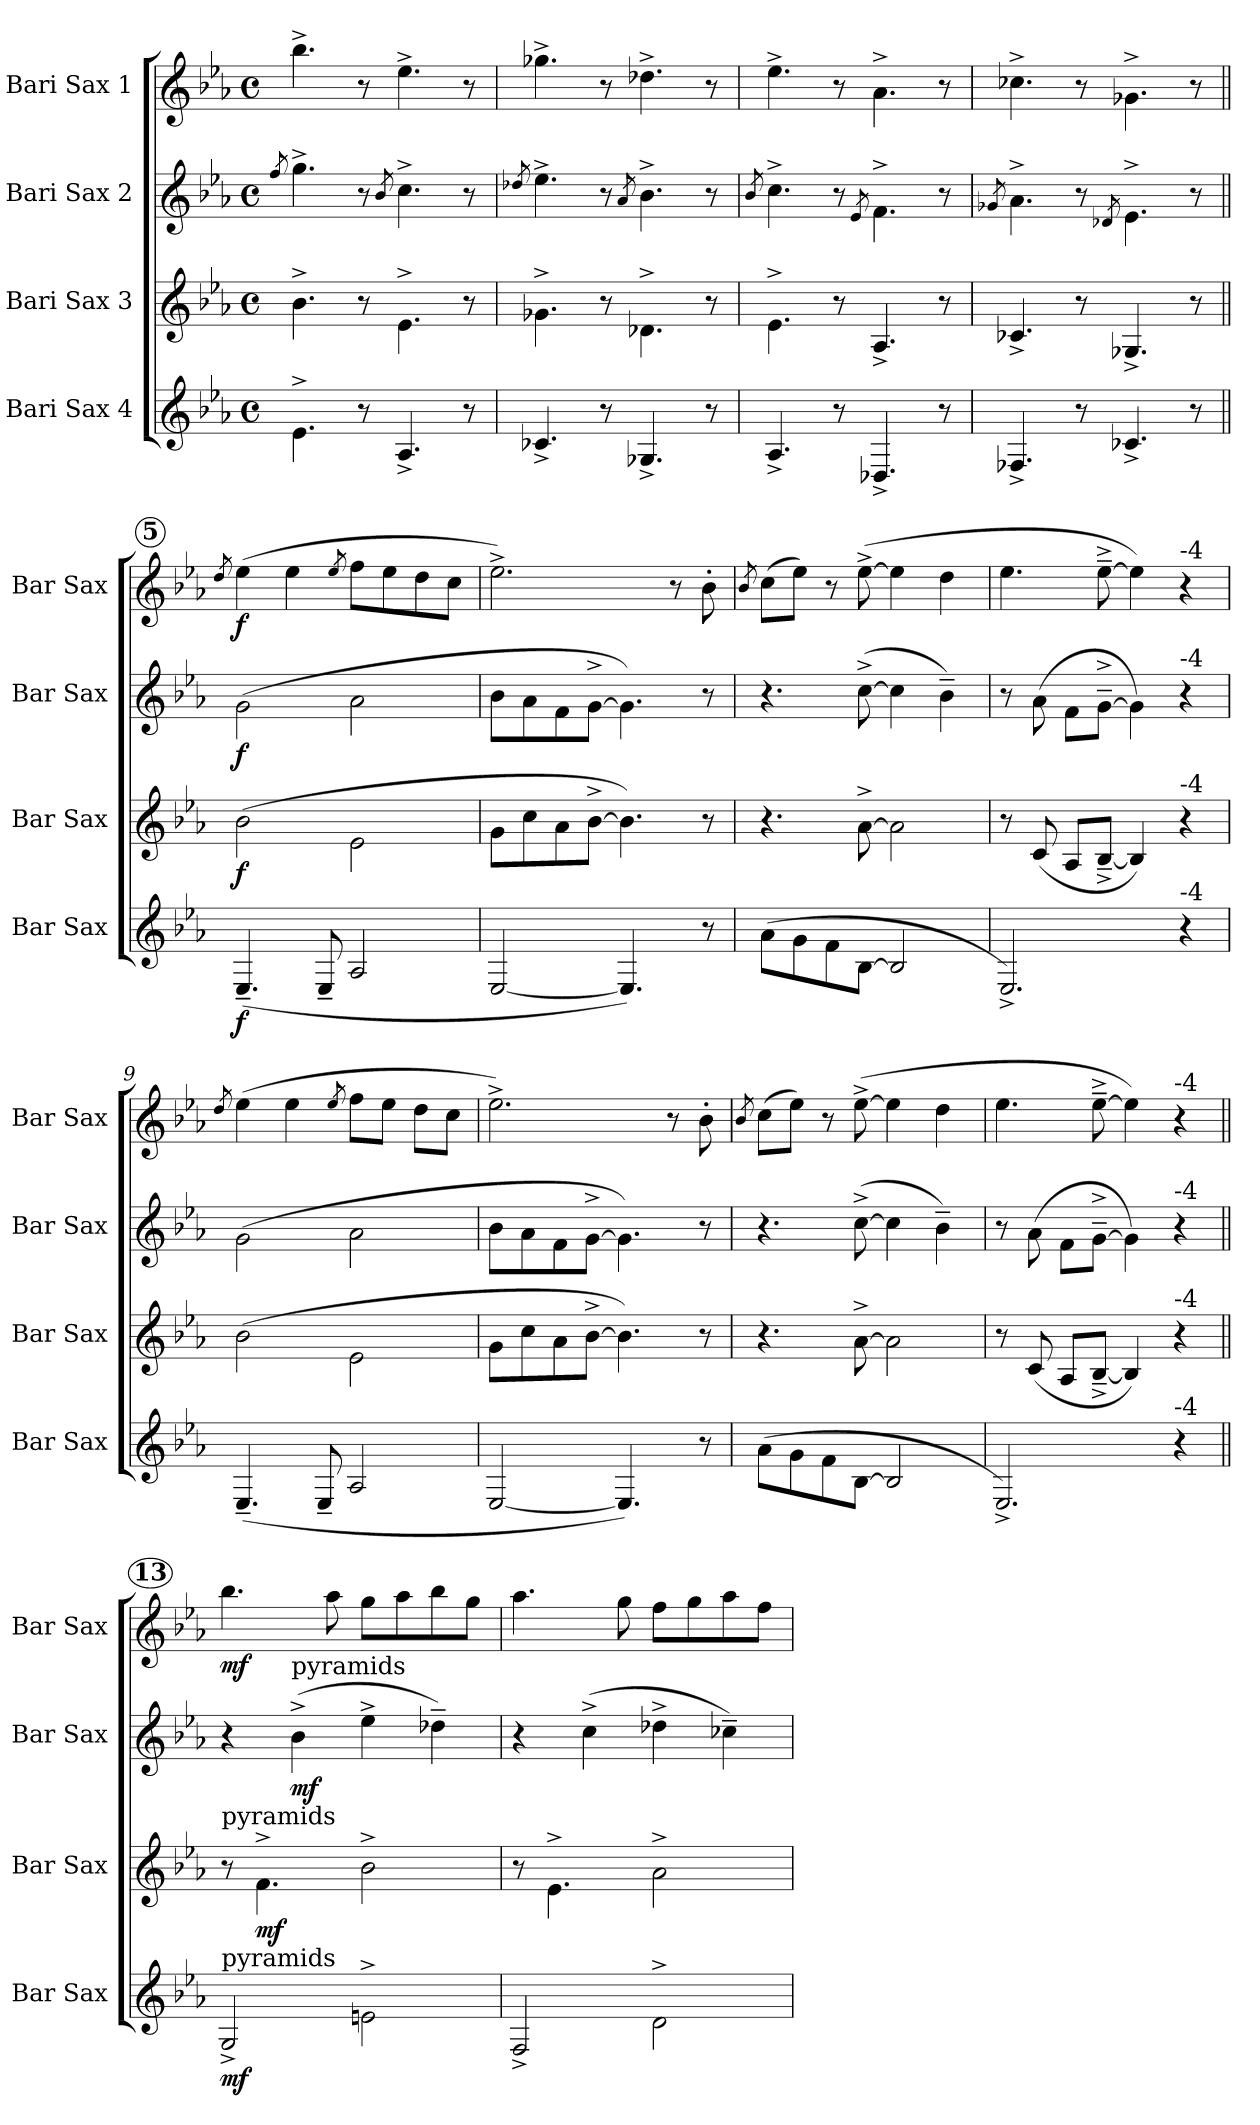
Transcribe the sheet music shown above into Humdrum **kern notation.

**kern	**dynam	**kern	**dynam	**kern	**dynam	**kern	**dynam
*part4	*part4	*part3	*part3	*part2	*part2	*part1	*part1
*staff4	*staff4	*staff3	*staff3	*staff2	*staff2	*staff1	*staff1
*I"Bari Sax 4	*	*I"Bari Sax 3	*	*I"Bari Sax 2	*	*I"Bari Sax 1	*
*I'Bar Sax	*	*I'Bar Sax	*	*I'Bar Sax	*	*I'Bar Sax	*
*clefG2	*	*clefG2	*	*clefG2	*	*clefG2	*
*ITrd12c21	*	*ITrd12c21	*	*ITrd12c21	*	*ITrd12c21	*
*k[b-e-a-]	*	*k[b-e-a-]	*	*k[b-e-a-]	*	*k[b-e-a-]	*
*E-:	*	*E-:	*	*E-:	*	*E-:	*
*M4/4	*	*M4/4	*	*M4/4	*	*M4/4	*
*met(c)	*	*met(c)	*	*met(c)	*	*met(c)	*
=1	=1	=1	=1	=1	=1	=1	=1
.	.	.	.	8qf/	.	.	.
!	!LO:DY:b	!	!LO:DY:b	!	!LO:DY:b	!	!LO:DY:b
4.E-^>\	other-dynamics	4.B-^>\	other-dynamics	4.g^>\	other-dynamics	4.b-^>\	other-dynamics
8r	.	8r	.	8r	.	8r	.
.	.	.	.	8qB-/	.	.	.
!	!LO:DY:b	!	!LO:DY:b	!	!LO:DY:b	!	!LO:DY:b
4.AA-^</	other-dynamics	4.E-^>\	other-dynamics	4.c^>\	other-dynamics	4.e-^>\	other-dynamics
8r	.	8r	.	8r	.	8r	.
=2	=2	=2	=2	=2	=2	=2	=2
.	.	.	.	8qd-X/	.	.	.
!	!LO:DY:b	!	!LO:DY:b	!	!LO:DY:b	!	!LO:DY:b
4.C-X^</	other-dynamics	4.G-X^>\	other-dynamics	4.e-^>\	other-dynamics	4.g-X^>\	other-dynamics
8r	.	8r	.	8r	.	8r	.
.	.	.	.	8qA-/	.	.	.
!	!LO:DY:b	!	!LO:DY:b	!	!LO:DY:b	!	!LO:DY:b
4.GG-X^</	other-dynamics	4.D-X^>\	other-dynamics	4.B-^>\	other-dynamics	4.d-X^>\	other-dynamics
8r	.	8r	.	8r	.	8r	.
=3	=3	=3	=3	=3	=3	=3	=3
.	.	.	.	8qB-/	.	.	.
!	!LO:DY:b	!	!LO:DY:b	!	!LO:DY:b	!	!LO:DY:b
4.AA-^</	other-dynamics	4.E-^>\	other-dynamics	4.c^>\	other-dynamics	4.e-^>\	other-dynamics
8r	.	8r	.	8r	.	8r	.
.	.	.	.	8qE-/	.	.	.
!	!LO:DY:b	!	!LO:DY:b	!	!LO:DY:b	!	!LO:DY:b
4.DD-X^</	other-dynamics	4.AA-^</	other-dynamics	4.F^>\	other-dynamics	4.A-^>\	other-dynamics
8r	.	8r	.	8r	.	8r	.
=4	=4	=4	=4	=4	=4	=4	=4
.	.	.	.	8qG-X/	.	.	.
!	!LO:DY:b	!	!LO:DY:b	!	!LO:DY:b	!	!LO:DY:b
4.FF-X^</	other-dynamics	4.C-X^</	other-dynamics	4.A-^>\	other-dynamics	4.c-X^>\	other-dynamics
8r	.	8r	.	8r	.	8r	.
.	.	.	.	8qD-X/	.	.	.
!	!LO:DY:b	!	!LO:DY:b	!	!LO:DY:b	!	!LO:DY:b
4.C-X^>/	other-dynamics	4.GG-X^>/	other-dynamics	4.E-^>\	other-dynamics	4.G-X^<\	other-dynamics
8r	.	8r	.	8r	.	8r	.
!!LO:PB:g=z
!!LO:REH:place=s1:a:enc=circle:fs=12:t=5
=5||	=5||	=5||	=5||	=5||	=5||	=5||	=5||
.	.	.	.	.	.	8qd/	.
!	!LO:DY:b	!	!LO:DY:b	!	!LO:DY:b	!	!LO:DY:b
(<4.EE-~</	f	(>2B-\	f	(>2G\	f	(>4e-\	f
.	.	.	.	.	.	4e-\	.
8EE-~</	.	.	.	.	.	.	.
.	.	.	.	.	.	8qe-/	.
2AA-/	.	2E-\	.	2A-\	.	8f\L	.
.	.	.	.	.	.	8e-\	.
.	.	.	.	.	.	8d\	.
.	.	.	.	.	.	8c\J	.
=6	=6	=6	=6	=6	=6	=6	=6
[2EE-/	.	8G\L	.	8B-\L	.	2.e-^>\)	.
.	.	8c\	.	8A-\	.	.	.
.	.	8A-\	.	8F\	.	.	.
.	.	[8B-^>\J	.	[8G^>\J	.	.	.
4.EE-/])	.	4.B-\])	.	4.G\])	.	.	.
.	.	.	.	.	.	8r	.
8r	.	8r	.	8r	.	8B-'>\	.
=7	=7	=7	=7	=7	=7	=7	=7
.	.	.	.	.	.	8qB-/	.
(>8A-\L	.	4.r	.	4.r	.	(>8c\L	.
8G\	.	.	.	.	.	8e-\J)	.
8F\	.	.	.	.	.	8r	.
[8BB-\J	.	[8A-^>\	.	(>[8c^>\	.	(>[8e-^>\	.
2BB-/]	.	2A-\]	.	4c\]	.	4e-\]	.
.	.	.	.	4B-~>\)	.	4d\	.
=8	=8	=8	=8	=8	=8	=8	=8
2.EE-^</)	.	8r	.	8r	.	4.e-\	.
.	.	(8C/	.	(>8A-\	.	.	.
.	.	8AA-/L	.	8F\L	.	.	.
.	.	[8BB-^<~</J	.	[8G^>~>\J	.	[8e-^>~>\	.
.	.	4BB-/])	.	4G\])	.	4e-\])	.
!	!	!	!	!	!	!LO:TX:a:t=-4	!
!	!	!	!	!LO:TX:a:t=-4	!	!	!
!	!	!LO:TX:a:t=-4	!	!	!	!	!
!LO:TX:a:t=-4	!	!	!	!	!	!	!
4r	.	4r	.	4r	.	4r	.
=9	=9	=9	=9	=9	=9	=9	=9
.	.	.	.	.	.	8qd/	.
(<4.EE-~</	.	(>2B-\	.	(>2G\	.	(>4e-\	.
.	.	.	.	.	.	4e-\	.
8EE-~</	.	.	.	.	.	.	.
.	.	.	.	.	.	8qe-/	.
2AA-/	.	2E-\	.	2A-\	.	8f\L	.
.	.	.	.	.	.	8e-\J	.
.	.	.	.	.	.	8d\L	.
.	.	.	.	.	.	8c\J	.
=10	=10	=10	=10	=10	=10	=10	=10
[2EE-/	.	8G\L	.	8B-\L	.	2.e-^>\)	.
.	.	8c\	.	8A-\	.	.	.
.	.	8A-\	.	8F\	.	.	.
.	.	[8B-^>\J	.	[8G^>\J	.	.	.
4.EE-/])	.	4.B-\])	.	4.G\])	.	.	.
.	.	.	.	.	.	8r	.
8r	.	8r	.	8r	.	8B-'>\	.
=11	=11	=11	=11	=11	=11	=11	=11
.	.	.	.	.	.	8qB-/	.
(>8A-\L	.	4.r	.	4.r	.	(>8c\L	.
8G\	.	.	.	.	.	8e-\J)	.
8F\	.	.	.	.	.	8r	.
[8BB-\J	.	[8A-^>\	.	(>[8c^>\	.	(>[8e-^>\	.
2BB-/]	.	2A-\]	.	4c\]	.	4e-\]	.
.	.	.	.	4B-~>\)	.	4d\	.
=12	=12	=12	=12	=12	=12	=12	=12
2.EE-^</)	.	8r	.	8r	.	4.e-\	.
.	.	(8C/	.	(>8A-\	.	.	.
.	.	8AA-/L	.	8F\L	.	.	.
.	.	[8BB-^<~</J	.	[8G^>~>\J	.	[8e-^>~>\	.
.	.	4BB-/])	.	4G\])	.	4e-\])	.
!	!	!	!	!	!	!LO:TX:a:t=-4	!
!	!	!	!	!LO:TX:a:t=-4	!	!	!
!	!	!LO:TX:a:t=-4	!	!	!	!	!
!LO:TX:a:t=-4	!	!	!	!	!	!	!
4r	.	4r	.	4r	.	4r	.
!!LO:LB:g=z
!!LO:REH:place=s1:a:enc=circle:fs=12:t=13
=13||	=13||	=13||	=13||	=13||	=13||	=13||	=13||
!	!	!LO:TX:a:t=pyramids	!	!	!	!	!
!LO:TX:a:t=pyramids	!	!	!	!	!	!	!
!	!LO:DY:b	!	!	!	!	!	!LO:DY:b
2GG^</	mf	8r	.	4r	.	4.b-\	mf
!	!	!	!LO:DY:b	!	!	!	!
.	.	4.F^>\	mf	.	.	.	.
!	!	!	!	!LO:TX:a:t=pyramids	!	!	!
!	!	!	!	!	!LO:DY:b	!	!
.	.	.	.	(>4B-^>\	mf	.	.
.	.	.	.	.	.	8a-\	.
2En^>\	.	2B-^>\	.	4e-^>\	.	8g\L	.
.	.	.	.	.	.	8a-\	.
.	.	.	.	4d-X~>\)	.	8b-\	.
.	.	.	.	.	.	8g\J	.
=14	=14	=14	=14	=14	=14	=14	=14
2FF^</	.	8r	.	4r	.	4.a-\	.
.	.	4.E-^>\	.	.	.	.	.
.	.	.	.	(>4c^>\	.	.	.
.	.	.	.	.	.	8g\	.
2D^>\	.	2A-^>\	.	4d-X^>\	.	8f\L	.
.	.	.	.	.	.	8g\	.
.	.	.	.	4c-X~>\)	.	8a-\	.
.	.	.	.	.	.	8f\J	.
=	=	=	=	=	=	=	=
*-	*-	*-	*-	*-	*-	*-	*-
